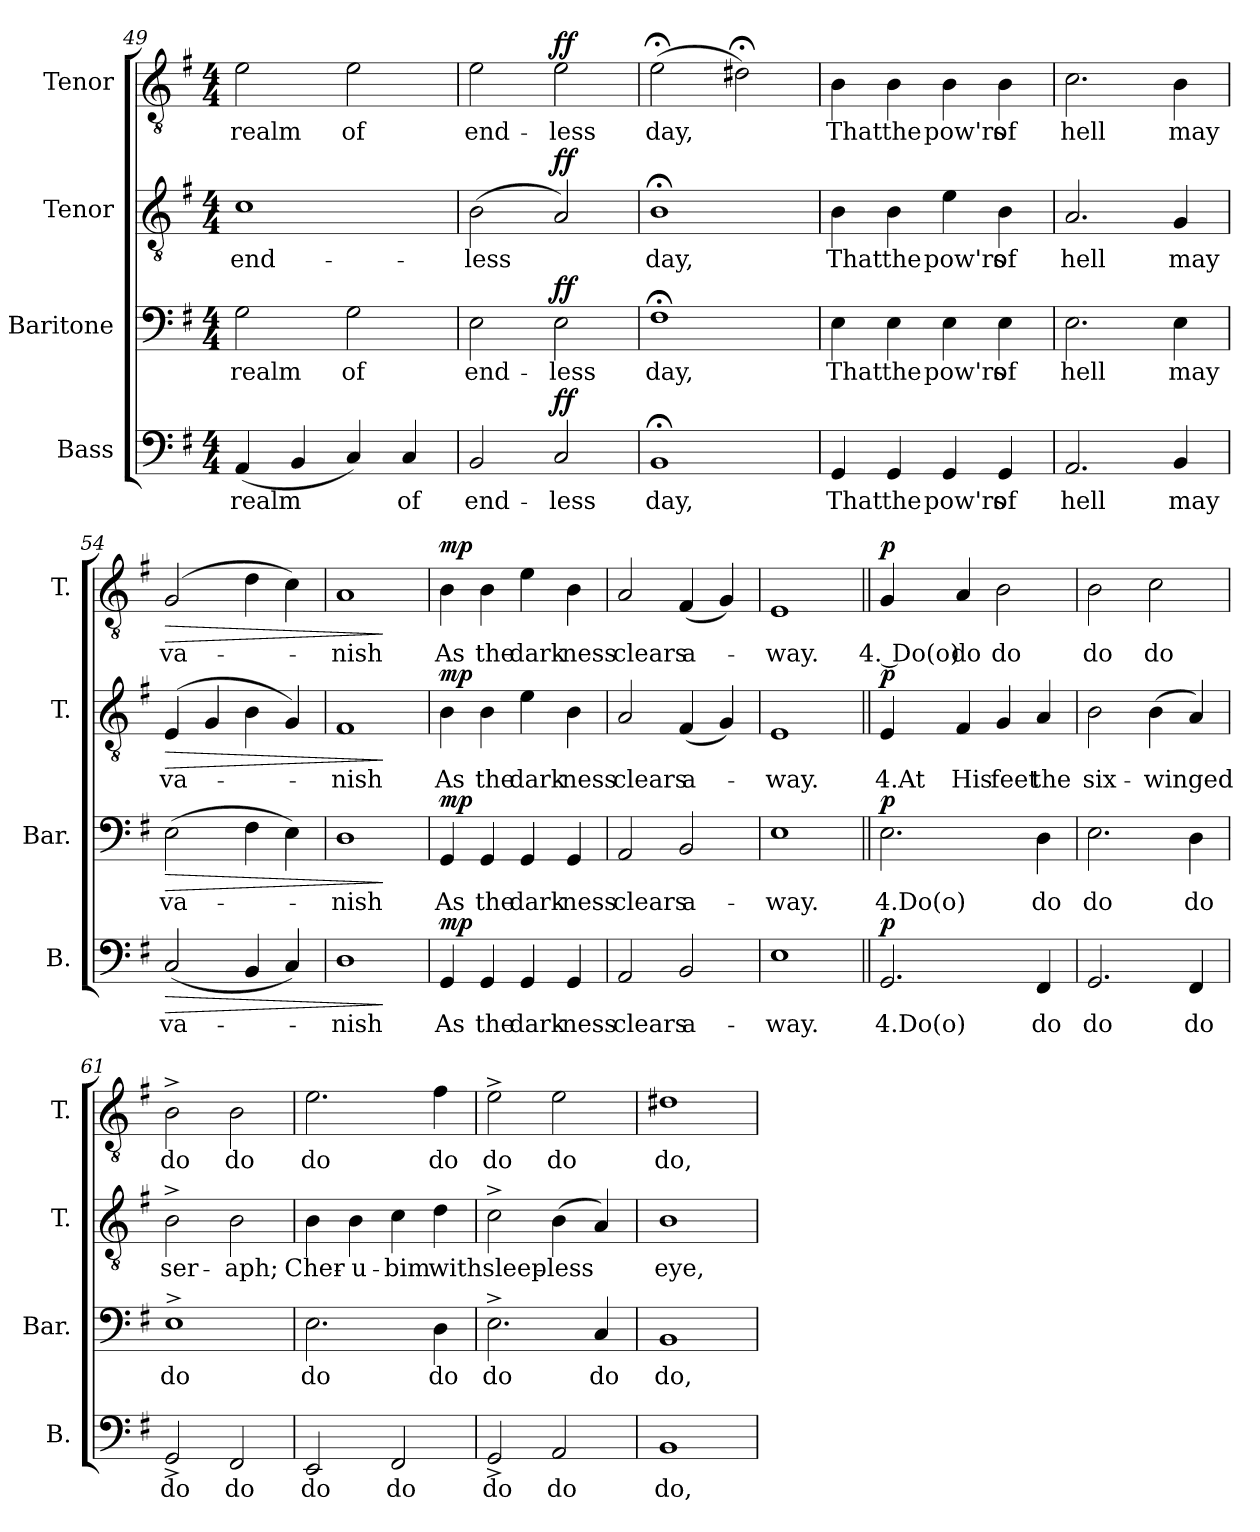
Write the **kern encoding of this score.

**kern	**text	**dynam	**kern	**text	**dynam	**kern	**text	**dynam	**kern	**text	**dynam
*part4	*part4	*part4	*part3	*part3	*part3	*part2	*part2	*part2	*part1	*part1	*part1
*staff4	*staff4	*staff4	*staff3	*staff3	*staff3	*staff2	*staff2	*staff2	*staff1	*staff1	*staff1
*I"Bass	*	*	*I"Baritone	*	*	*I"Tenor	*	*	*I"Tenor	*	*
*I'B.	*	*	*I'Bar.	*	*	*I'T.	*	*	*I'T.	*	*
*clefF4	*	*	*clefF4	*	*	*clefGv2	*	*	*clefGv2	*	*
*k[f#]	*	*	*k[f#]	*	*	*k[f#]	*	*	*k[f#]	*	*
*M4/4	*	*	*M4/4	*	*	*M4/4	*	*	*M4/4	*	*
=49	=49	=49	=49	=49	=49	=49	=49	=49	=49	=49	=49
!	!LO:LY:b	!	!	!LO:LY:b	!	!	!LO:LY:b	!	!	!LO:LY:b	!
(<4AA/	realm	.	2G\	realm	.	1c	end-	.	2e\	realm	.
4BB/	.	.	.	.	.	.	.	.	.	.	.
!	!	!	!	!LO:LY:b	!	!	!	!	!	!LO:LY:b	!
4C/)	.	.	2G\	of	.	.	.	.	2e\	of	.
!	!LO:LY:b	!	!	!	!	!	!	!	!	!	!
4C/	of	.	.	.	.	.	.	.	.	.	.
=50	=50	=50	=50	=50	=50	=50	=50	=50	=50	=50	=50
!	!LO:LY:b	!	!	!LO:LY:b	!	!	!LO:LY:b	!	!	!LO:LY:b	!
2BB/	end-	.	2E\	end-	.	(>2B\	-less	.	2e\	end-	.
!	!LO:LY:b	!LO:DY:a	!	!LO:LY:b	!LO:DY:a	!	!	!LO:DY:a	!	!LO:LY:b	!LO:DY:a
2C/	-less	ff	2E\	-less	ff	2A/)	.	ff	2e\	-less	ff
=51	=51	=51	=51	=51	=51	=51	=51	=51	=51	=51	=51
!	!LO:LY:b	!	!	!LO:LY:b	!	!	!LO:LY:b	!	!	!LO:LY:b	!
1BB;<	day,	.	1F#;<	day,	.	1B;<	day,	.	(>2e;<\	day,	.
.	.	.	.	.	.	.	.	.	2d#X;<\)	.	.
!!LO:LB:g=z
=52	=52	=52	=52	=52	=52	=52	=52	=52	=52	=52	=52
!	!LO:LY:b	!	!	!LO:LY:b	!	!	!LO:LY:b	!	!	!LO:LY:b	!
4GG/	That	.	4E\	That	.	4B\	That	.	4B\	That	.
!	!LO:LY:b	!	!	!LO:LY:b	!	!	!LO:LY:b	!	!	!LO:LY:b	!
4GG/	the	.	4E\	the	.	4B\	the	.	4B\	the	.
!	!LO:LY:b	!	!	!LO:LY:b	!	!	!LO:LY:b	!	!	!LO:LY:b	!
4GG/	pow'rs	.	4E\	pow'rs	.	4e\	pow'rs	.	4B\	pow'rs	.
!	!LO:LY:b	!	!	!LO:LY:b	!	!	!LO:LY:b	!	!	!LO:LY:b	!
4GG/	of	.	4E\	of	.	4B\	of	.	4B\	of	.
=53	=53	=53	=53	=53	=53	=53	=53	=53	=53	=53	=53
!	!LO:LY:b	!	!	!LO:LY:b	!	!	!LO:LY:b	!	!	!LO:LY:b	!
2.AA/	hell	.	2.E\	hell	.	2.A/	hell	.	2.c\	hell	.
!	!LO:LY:b	!	!	!LO:LY:b	!	!	!LO:LY:b	!	!	!LO:LY:b	!
4BB/	may	.	4E\	may	.	4G/	may	.	4B\	may	.
=54	=54	=54	=54	=54	=54	=54	=54	=54	=54	=54	=54
!	!LO:LY:b	!LO:HP:b	!	!LO:LY:b	!LO:HP:b	!	!LO:LY:b	!LO:HP:b	!	!LO:LY:b	!LO:HP:b
(<2C/	va-	>	(>2E\	va-	>	(>4E/	va-	>	(>2G/	va-	>
.	.	.	.	.	.	4G/	.	.	.	.	.
4BB/	.	.	4F#\	.	.	4B\	.	.	4d\	.	.
4C/)	.	.	4E\)	.	.	4G/)	.	.	4c\)	.	.
=55	=55	=55	=55	=55	=55	=55	=55	=55	=55	=55	=55
!	!LO:LY:b	!	!	!LO:LY:b	!	!	!LO:LY:b	!	!	!LO:LY:b	!
1D	-nish	.	1D	-nish	.	1F#	-nish	.	1A	-nish	.
.	.	]	.	.	]	.	.	]	.	.	]
=56	=56	=56	=56	=56	=56	=56	=56	=56	=56	=56	=56
!	!LO:LY:b	!LO:DY:a	!	!LO:LY:b	!LO:DY:a	!	!LO:LY:b	!LO:DY:a	!	!LO:LY:b	!LO:DY:a
4GG/	As	mp	4GG/	As	mp	4B\	As	mp	4B\	As	mp
!	!LO:LY:b	!	!	!LO:LY:b	!	!	!LO:LY:b	!	!	!LO:LY:b	!
4GG/	the	.	4GG/	the	.	4B\	the	.	4B\	the	.
!	!LO:LY:b	!	!	!LO:LY:b	!	!	!LO:LY:b	!	!	!LO:LY:b	!
4GG/	dark-	.	4GG/	dark-	.	4e\	dark-	.	4e\	dark-	.
!	!LO:LY:b	!	!	!LO:LY:b	!	!	!LO:LY:b	!	!	!LO:LY:b	!
4GG/	-ness	.	4GG/	-ness	.	4B\	-ness	.	4B\	-ness	.
!!LO:LB:g=z
=57	=57	=57	=57	=57	=57	=57	=57	=57	=57	=57	=57
!	!LO:LY:b	!	!	!LO:LY:b	!	!	!LO:LY:b	!	!	!LO:LY:b	!
2AA/	clears	.	2AA/	clears	.	2A/	clears	.	2A/	clears	.
!	!LO:LY:b	!	!	!LO:LY:b	!	!	!LO:LY:b	!	!	!LO:LY:b	!
2BB/	a-	.	2BB/	a-	.	(<4F#/	a-	.	(<4F#/	a-	.
.	.	.	.	.	.	4G/)	.	.	4G/)	.	.
=58	=58	=58	=58	=58	=58	=58	=58	=58	=58	=58	=58
!	!LO:LY:b	!	!	!LO:LY:b	!	!	!LO:LY:b	!	!	!LO:LY:b	!
1E	-way.	.	1E	-way.	.	1E	-way.	.	1E	-way.	.
=59||	=59||	=59||	=59||	=59||	=59||	=59||	=59||	=59||	=59||	=59||	=59||
!	!LO:LY:b	!LO:DY:a	!	!LO:LY:b	!LO:DY:a	!	!LO:LY:b	!LO:DY:a	!	!LO:LY:b	!LO:DY:a
2.GG/	4.Do(o)	p	2.E\	4.Do(o)	p	4E/	4.At	p	4G/	4. Do(o)	p
!	!	!	!	!	!	!	!LO:LY:b	!	!	!LO:LY:b	!
.	.	.	.	.	.	4F#/	His	.	4A/	do	.
!	!	!	!	!	!	!	!LO:LY:b	!	!	!LO:LY:b	!
.	.	.	.	.	.	4G/	feet	.	2B\	do	.
!	!LO:LY:b	!	!	!LO:LY:b	!	!	!LO:LY:b	!	!	!	!
4FF#/	do	.	4D\	do	.	4A/	the	.	.	.	.
=60	=60	=60	=60	=60	=60	=60	=60	=60	=60	=60	=60
!	!LO:LY:b	!	!	!LO:LY:b	!	!	!LO:LY:b	!	!	!LO:LY:b	!
2.GG/	do	.	2.E\	do	.	2B\	six-	.	2B\	do	.
!	!	!	!	!	!	!	!LO:LY:b	!	!	!LO:LY:b	!
.	.	.	.	.	.	(>4B\	-winged	.	2c\	do	.
!	!LO:LY:b	!	!	!LO:LY:b	!	!	!	!	!	!	!
4FF#/	do	.	4D\	do	.	4A/)	.	.	.	.	.
=61	=61	=61	=61	=61	=61	=61	=61	=61	=61	=61	=61
!	!LO:LY:b	!	!	!LO:LY:b	!	!	!LO:LY:b	!	!	!LO:LY:b	!
2GG^/	do	.	1E^	do	.	2B^\	ser-	.	2B^\	do	.
!	!LO:LY:b	!	!	!	!	!	!LO:LY:b	!	!	!LO:LY:b	!
2FF#/	do	.	.	.	.	2B\	-aph;	.	2B\	do	.
!!LO:PB:g=z
=62	=62	=62	=62	=62	=62	=62	=62	=62	=62	=62	=62
!	!LO:LY:b	!	!	!LO:LY:b	!	!	!LO:LY:b	!	!	!LO:LY:b	!
2EE/	do	.	2.E\	do	.	4B\	Cher-	.	2.e\	do	.
!	!	!	!	!	!	!	!LO:LY:b	!	!	!	!
.	.	.	.	.	.	4B\	-u-	.	.	.	.
!	!LO:LY:b	!	!	!	!	!	!LO:LY:b	!	!	!	!
2FF#/	do	.	.	.	.	4c\	-bim	.	.	.	.
!	!	!	!	!LO:LY:b	!	!	!LO:LY:b	!	!	!LO:LY:b	!
.	.	.	4D\	do	.	4d\	with	.	4f#\	do	.
=63	=63	=63	=63	=63	=63	=63	=63	=63	=63	=63	=63
!	!LO:LY:b	!	!	!LO:LY:b	!	!	!LO:LY:b	!	!	!LO:LY:b	!
2GG^/	do	.	2.E^\	do	.	2c^\	sleep-	.	2e^\	do	.
!	!LO:LY:b	!	!	!	!	!	!LO:LY:b	!	!	!LO:LY:b	!
2AA/	do	.	.	.	.	(>4B\	-less	.	2e\	do	.
!	!	!	!	!LO:LY:b	!	!	!	!	!	!	!
.	.	.	4C/	do	.	4A/)	.	.	.	.	.
=64	=64	=64	=64	=64	=64	=64	=64	=64	=64	=64	=64
!	!LO:LY:b	!	!	!LO:LY:b	!	!	!LO:LY:b	!	!	!LO:LY:b	!
1BB	do,	.	1BB	do,	.	1B	eye,	.	1d#X	do,	.
=	=	=	=	=	=	=	=	=	=	=	=
*-	*-	*-	*-	*-	*-	*-	*-	*-	*-	*-	*-
